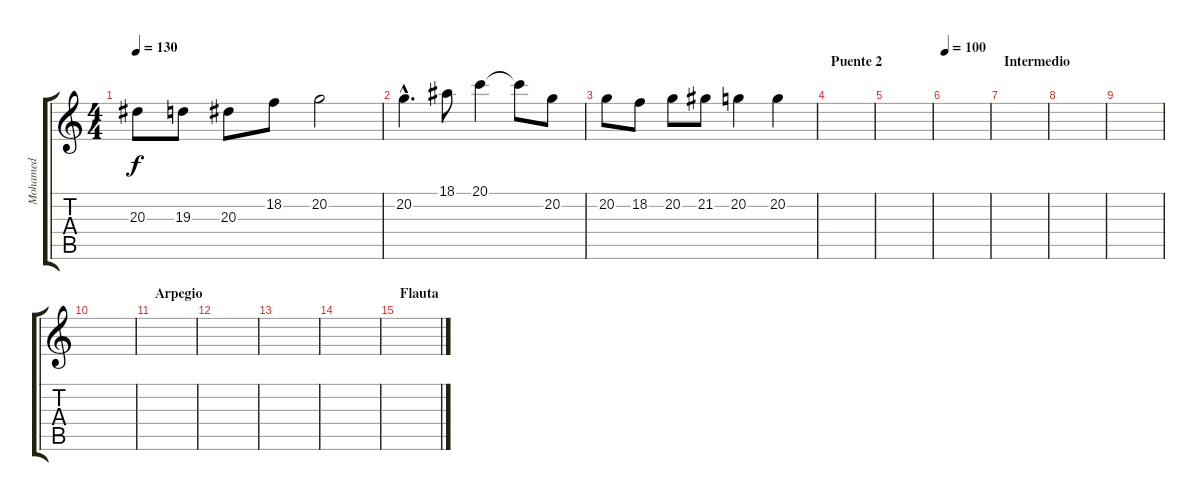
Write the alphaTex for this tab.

\track ("Mohamed" "Mohamed") {instrument violin}
\staff {score tabs}
\tuning (E4 B3 G3 D3 A2 E2) {hide}
\ts (4 4)
\tempo 130
\clef g2
\ks c
20.3.8{dy f} 19.3.8 20.3.8 18.2.8 20.2.2 |
20.2{hac}.4{d} 18.1.8 20.1.4 20.1{t}.8 20.2.8 |
20.2.8 18.2.8 20.2.8 21.2.8 20.2.4 20.2.4 |
\section ("" "Puente 2")
|
|
\tempo 100
|
\section ("" "Intermedio")
|
|
|
|
\section ("" "Arpegio")
|
|
|
|
\section ("" "Flauta")
